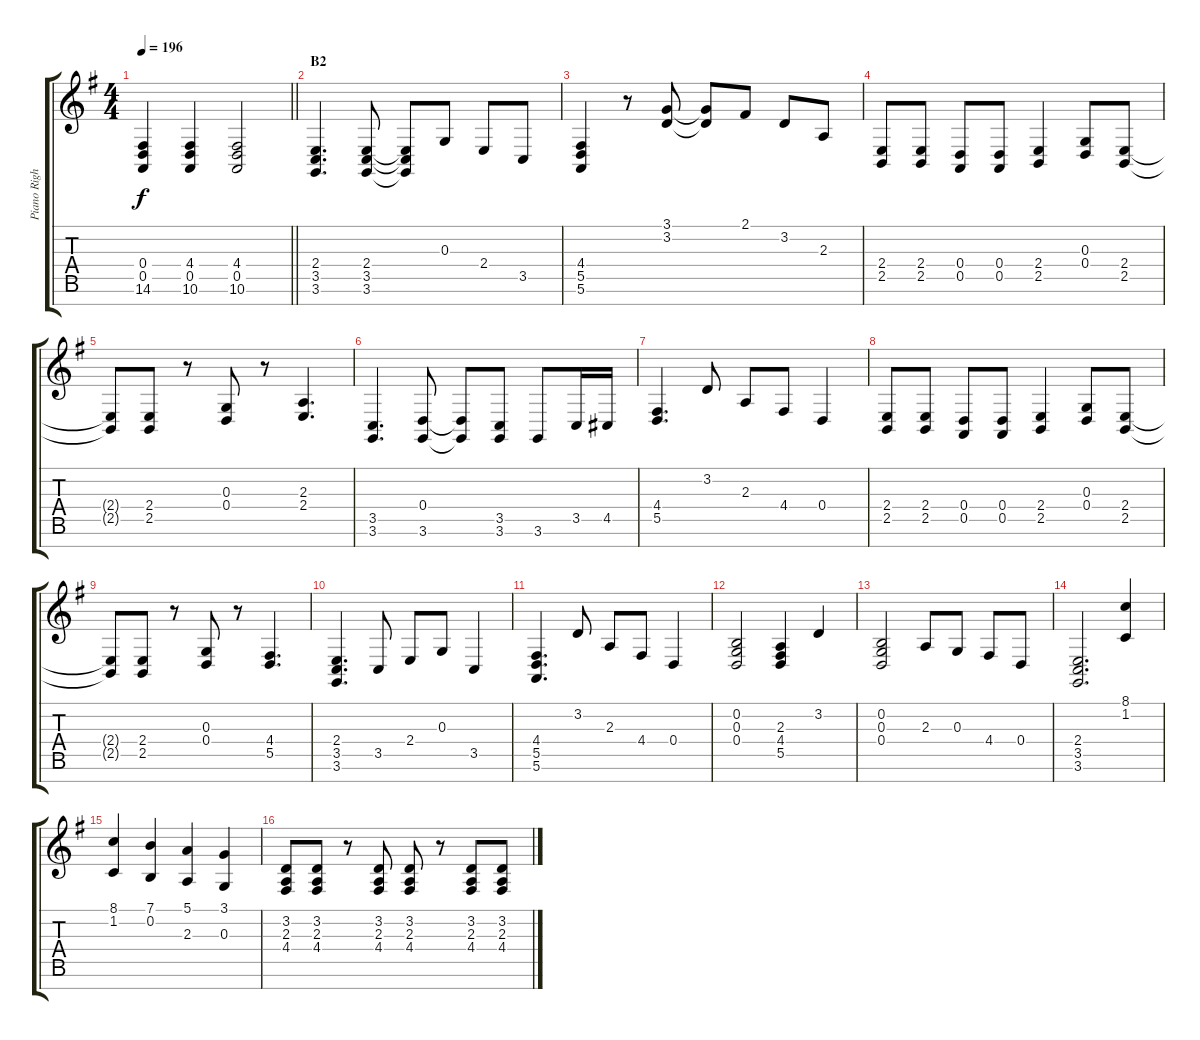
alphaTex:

\track ("Piano Right" "Piano Righ") {instrument acousticgrandpiano}
\staff {score tabs}
\tuning (E4 B3 G3 D3 A2 E2 B1) {hide}
\ts (4 4)
\tempo 196
\clef g2
\barLineRight lightlight
\ks g
(0.4 0.5 14.6).4{dy f} (4.4 0.5 10.6).4 (4.4 0.5 10.6).2 |
\section ("" "B2")
(2.4 3.5 3.6).4{d} (2.4 3.5 3.6).8 (2.4{t} 3.5{t} 3.6{t}).8 0.3.8 2.4.8 3.5.8 |
(4.4 5.5 5.6).4 r.8 (3.1 3.2).8 (3.1{t} 3.2{t}).8 2.1.8 3.2.8 2.3.8 |
(2.4 2.5).8 (2.4 2.5).8 (0.4 0.5).8 (0.4 0.5).8 (2.4 2.5).4 (0.3 0.4).8 (2.4 2.5).8 |
(2.4{t} 2.5{t}).8 (2.4 2.5).8 r.8 (0.3 0.4).8 r.8 (2.3 2.4).4{d} |
(3.5 3.6).4{d} (0.4 3.6).8 (0.4{t} 3.6{t}).8 (3.5 3.6).8 3.6.8 3.5.16 4.5.16 |
(4.4 5.5).4{d} 3.2.8 2.3.8 4.4.8 0.4.4 |
(2.4 2.5).8 (2.4 2.5).8 (0.4 0.5).8 (0.4 0.5).8 (2.4 2.5).4 (0.3 0.4).8 (2.4 2.5).8 |
(2.4{t} 2.5{t}).8 (2.4 2.5).8 r.8 (0.3 0.4).8 r.8 (4.4 5.5).4{d} |
(2.4 3.5 3.6).4{d} 3.5.8 2.4.8 0.3.8 3.5.4 |
(4.4 5.5 5.6).4{d} 3.2.8 2.3.8 4.4.8 0.4.4 |
(0.2 0.3 0.4).2 (2.3 4.4 5.5).4 3.2.4 |
(0.2 0.3 0.4).2 2.3.8 0.3.8 4.4.8 0.4.8 |
(2.4 3.5 3.6).2{d} (8.1 1.2).4 |
(8.1 1.2).4 (7.1 0.2).4 (5.1 2.3).4 (3.1 0.3).4 |
(3.2 2.3 4.4).8 (3.2 2.3 4.4).8 r.8 (3.2 2.3 4.4).8 (3.2 2.3 4.4).8 r.8 (3.2 2.3 4.4).8 (3.2 2.3 4.4).8
